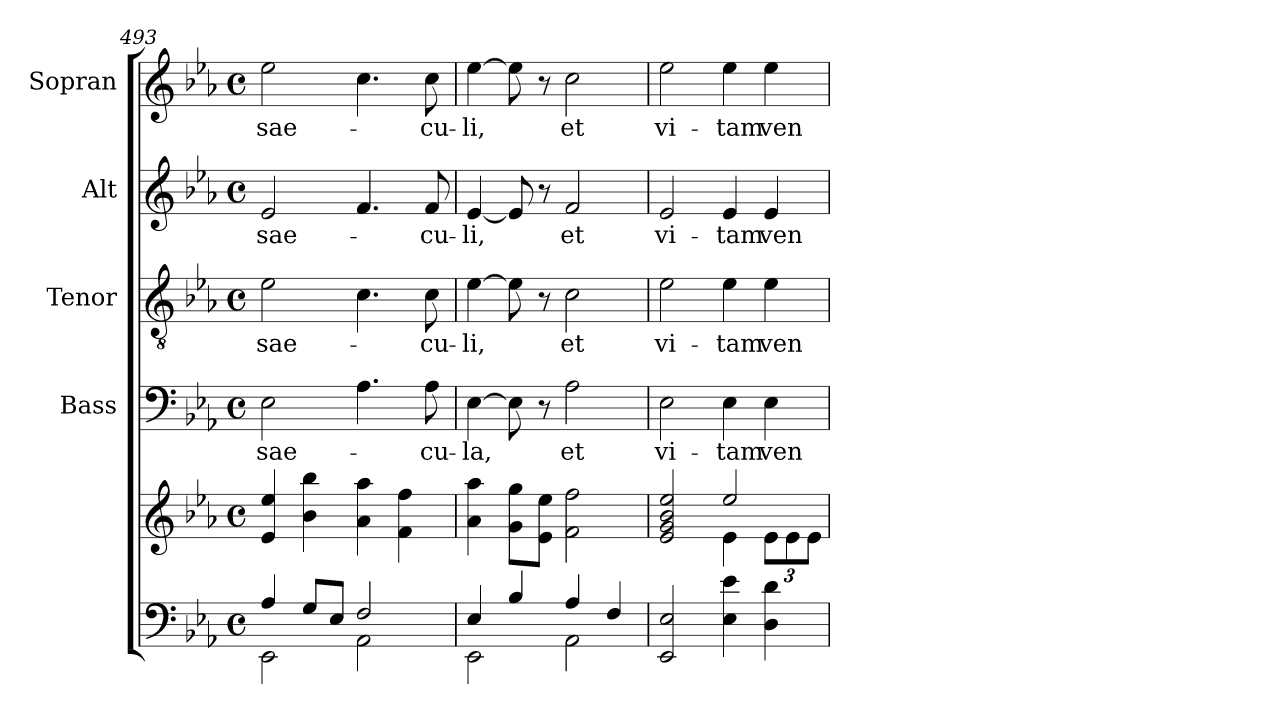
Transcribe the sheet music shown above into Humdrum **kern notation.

**kern	**kern	**kern	**text	**kern	**text	**kern	**text	**kern	**text
*part5	*part5	*part4	*part4	*part3	*part3	*part2	*part2	*part1	*part1
*staff6	*staff5	*staff4	*staff4	*staff3	*staff3	*staff2	*staff2	*staff1	*staff1
*	*	*I"Bass	*	*I"Tenor	*	*I"Alt	*	*I"Sopran	*
*	*	*I'B.	*	*I'T.	*	*I'A.	*	*I'S.	*
*clefF4	*clefG2	*clefF4	*	*clefGv2	*	*clefG2	*	*clefG2	*
*k[b-e-a-]	*k[b-e-a-]	*k[b-e-a-]	*	*k[b-e-a-]	*	*k[b-e-a-]	*	*k[b-e-a-]	*
*E-:	*E-:	*E-:	*	*E-:	*	*E-:	*	*E-:	*
*M4/4	*M4/4	*M4/4	*	*M4/4	*	*M4/4	*	*M4/4	*
*met(c)	*met(c)	*met(c)	*	*met(c)	*	*met(c)	*	*met(c)	*
=493	=493	=493	=493	=493	=493	=493	=493	=493	=493
*^	*	*	*	*	*	*	*	*	*
!	!	!	!	!LO:LY:b	!	!LO:LY:b	!	!LO:LY:b	!	!LO:LY:b
4A-/	2EE-\	4e-/ 4ee-/	2E-\	sae-	2e-\	sae-	2e-/	sae-	2ee-\	sae-
8G/L	.	4b-\ 4bb-\	.	.	.	.	.	.	.	.
8E-/J	.	.	.	.	.	.	.	.	.	.
2F/	2AA-\	4a-\ 4aa-\	4.A-\	.	4.c\	.	4.f/	.	4.cc\	.
.	.	4f\ 4ff\	.	.	.	.	.	.	.	.
!	!	!	!	!LO:LY:b	!	!LO:LY:b	!	!LO:LY:b	!	!LO:LY:b
.	.	.	8A-\	-cu-	8c\	-cu-	8f/	-cu-	8cc\	-cu-
!!LO:PB:g=z
=494	=494	=494	=494	=494	=494	=494	=494	=494	=494	=494
!	!	!	!	!LO:LY:b	!	!LO:LY:b	!	!LO:LY:b	!	!LO:LY:b
4E-/	2EE-\	4a-\ 4aa-\	[4E-\	-la,	[4e-\	-li,	[4e-/	-li,	[4ee-\	-li,
4B-/	.	8g\ 8gg\L	8E-\]	.	8e-\]	.	8e-/]	.	8ee-\]	.
.	.	8e-\ 8ee-\J	8r	.	8r	.	8r	.	8r	.
!	!	!	!	!LO:LY:b	!	!LO:LY:b	!	!LO:LY:b	!	!LO:LY:b
4A-/	2AA-\	2f\ 2ff\	2A-\	et	2c\	et	2f/	et	2cc\	et
4F/	.	.	.	.	.	.	.	.	.	.
*v	*v	*	*	*	*	*	*	*	*	*
=495	=495	=495	=495	=495	=495	=495	=495	=495	=495
*	*^	*	*	*	*	*	*	*	*
!	!	!	!	!LO:LY:b	!	!LO:LY:b	!	!LO:LY:b	!	!LO:LY:b
2EE-/ 2E-/	2e-/ 2g/ 2b-/ 2ee-/	2ryy	2E-\	vi-	2e-\	vi-	2e-/	vi-	2ee-\	vi-
!	!	!	!	!LO:LY:b	!	!LO:LY:b	!	!LO:LY:b	!	!LO:LY:b
4E-\ 4e-\	2ee-/	4e-\	4E-\	-tam	4e-\	-tam	4e-/	-tam	4ee-\	-tam
*	*	*Xbrackettup	*	*	*	*	*	*	*	*
!	!	!	!	!LO:LY:b	!	!LO:LY:b	!	!LO:LY:b	!	!LO:LY:b
4D\ 4d\	.	12e-\L	4E-\	ven-	4e-\	ven-	4e-/	ven-	4ee-\	ven-
.	.	12e-\	.	.	.	.	.	.	.	.
.	.	12e-\J	.	.	.	.	.	.	.	.
*	*v	*v	*	*	*	*	*	*	*	*
=	=	=	=	=	=	=	=	=	=
*-	*-	*-	*-	*-	*-	*-	*-	*-	*-
